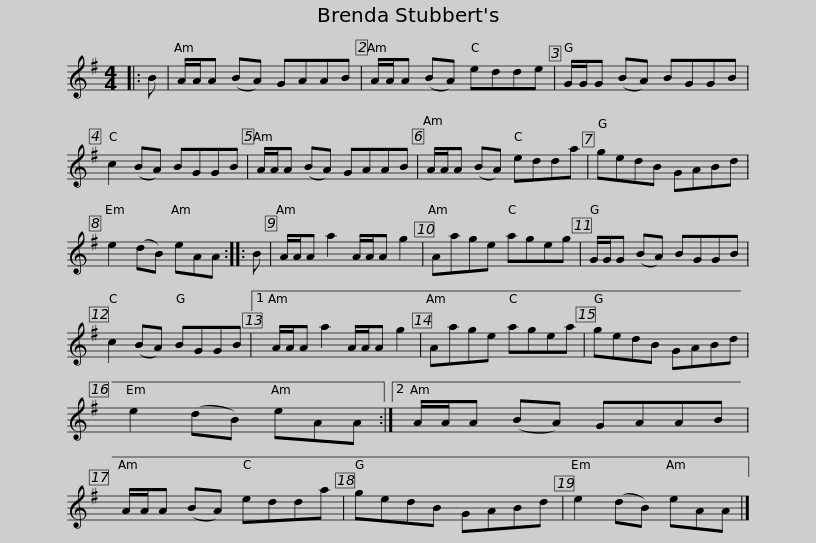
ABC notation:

X:1
L:1/8
M:4/4
I:linebreak $
K:G
V:1 treble
V:1
|: B | A/A/A (BA) GAAB | A/A/A (BA) edde | G/G/G (BA) BGGB | c2 (BA) BGGB | %5
 A/A/A (BA) GAAB |$ A/A/A (BA) edda | gedB GABd | e2 (dB) eAA :: B | %10
 A/A/A a2 A/A/A g2 | Aage ageg |$ G/G/G (BA) BGGB | c2 (BA) BGGB |1 A/A/A a2 A/A/A g2 | %15
 Aage agea | gedB GABd |$ e2 (dB) eAA :|2 A/A/A (BA) GAAB | A/A/A (BA) edda | %20
 gedB GABd | e2 (dB) eAA |] %22
